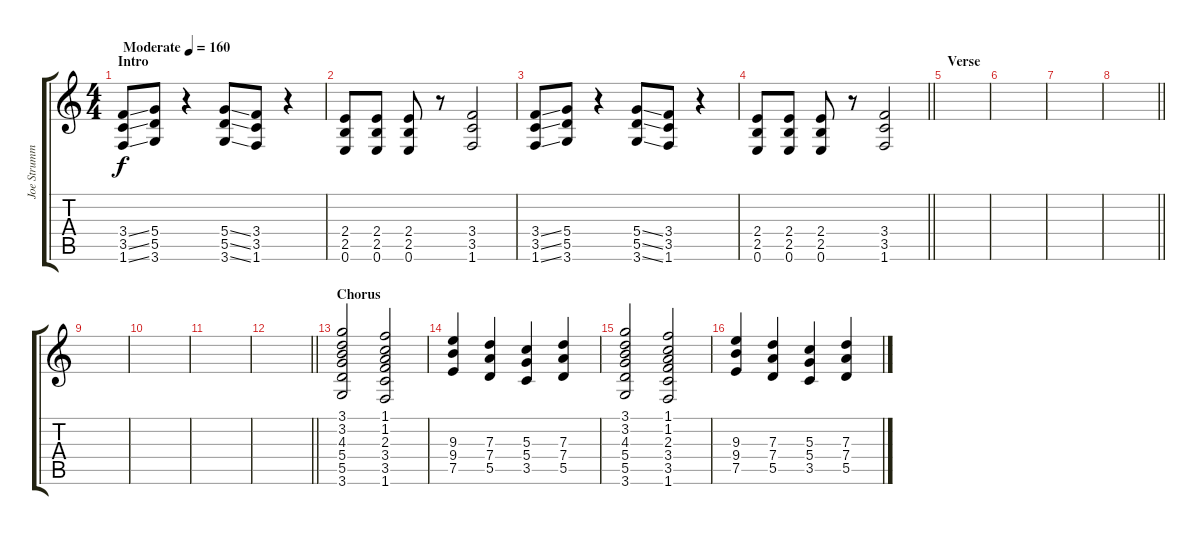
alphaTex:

\track ("Joe Strummer - Rhythm Guitar" "Joe Strumm") {instrument distortionguitar}
\staff {score tabs}
\tuning (E4 B3 G3 D3 A2 E2) {hide}
\ts (4 4)
\section ("" "Intro")
\tempo (160 "Moderate")
\clef g2
\ks c
(3.4{ss} 3.5{ss} 1.6{ss}).8{dy f instrument distortionguitar} (5.4 5.5 3.6).8 r.4 (5.4{ss} 5.5{ss} 3.6{ss}).8 (3.4 3.5 1.6).8 r.4 |
(2.4 2.5 0.6).8 (2.4 2.5 0.6).8 (2.4 2.5 0.6).8 r.8 (3.4 3.5 1.6).2 |
(3.4{ss} 3.5{ss} 1.6{ss}).8 (5.4 5.5 3.6).8 r.4 (5.4{ss} 5.5{ss} 3.6{ss}).8 (3.4 3.5 1.6).8 r.4 |
\barLineRight lightlight
(2.4 2.5 0.6).8 (2.4 2.5 0.6).8 (2.4 2.5 0.6).8 r.8 (3.4 3.5 1.6).2 |
\section ("" "Verse")
|
|
|
\barLineRight lightlight
|
|
|
|
\barLineRight lightlight
|
\section ("" "Chorus")
(3.1 3.2 4.3 5.4 5.5 3.6).2 (1.1 1.2 2.3 3.4 3.5 1.6).2 |
(9.3 9.4 7.5).4 (7.3 7.4 5.5).4 (5.3 5.4 3.5).4 (7.3 7.4 5.5).4 |
(3.1 3.2 4.3 5.4 5.5 3.6).2 (1.1 1.2 2.3 3.4 3.5 1.6).2 |
(9.3 9.4 7.5).4 (7.3 7.4 5.5).4 (5.3 5.4 3.5).4 (7.3 7.4 5.5).4
